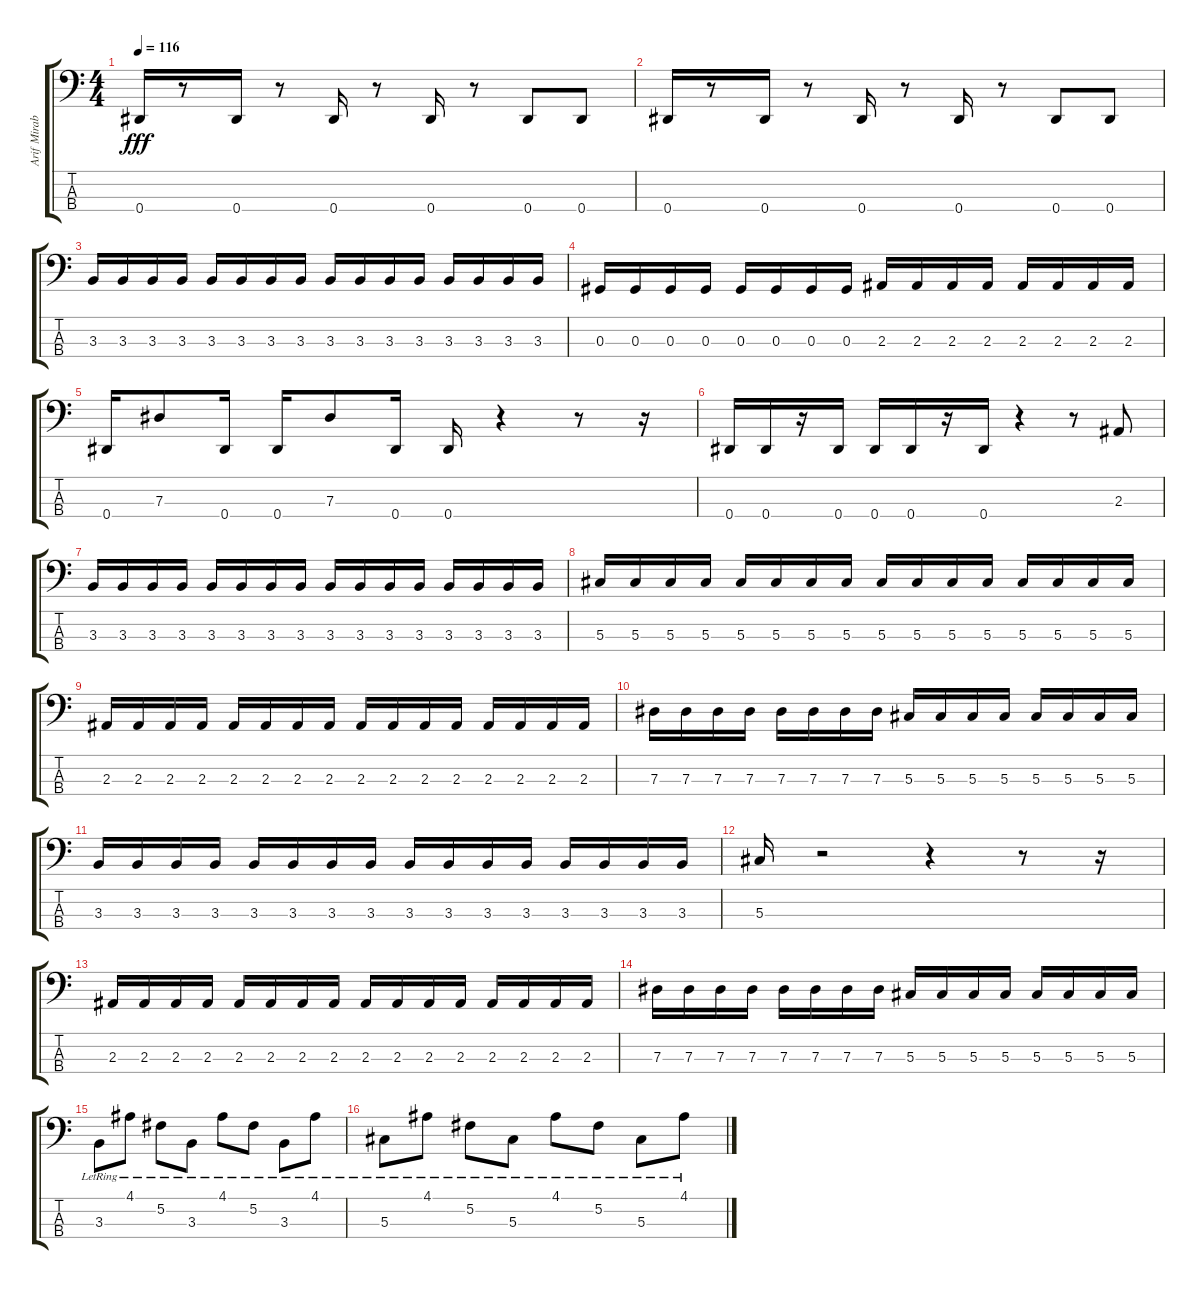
\track ("Arif Mirabdolbaghi" "Arif Mirab") {instrument electricbasspick}
\staff {score tabs}
\tuning (Gb2 Db2 Ab1 Eb1) {hide}
\ts (4 4)
\tempo 116
\clef f4
\ks c
0.4.16{dy fff} r.8 0.4.16 r.8 0.4.16 r.8 0.4.16 r.8 0.4.8 0.4.8 |
0.4.16 r.8 0.4.16 r.8 0.4.16 r.8 0.4.16 r.8 0.4.8 0.4.8 |
3.3.16 3.3.16 3.3.16 3.3.16 3.3.16 3.3.16 3.3.16 3.3.16 3.3.16 3.3.16 3.3.16 3.3.16 3.3.16 3.3.16 3.3.16 3.3.16 |
0.3.16 0.3.16 0.3.16 0.3.16 0.3.16 0.3.16 0.3.16 0.3.16 2.3.16 2.3.16 2.3.16 2.3.16 2.3.16 2.3.16 2.3.16 2.3.16 |
0.4.16 7.3.8 0.4.16 0.4.16 7.3.8 0.4.16 0.4.16 r.4 r.8 r.16 |
0.4.16 0.4.16 r.16 0.4.16 0.4.16 0.4.16 r.16 0.4.16 r.4 r.8 2.3.8 |
3.3.16 3.3.16 3.3.16 3.3.16 3.3.16 3.3.16 3.3.16 3.3.16 3.3.16 3.3.16 3.3.16 3.3.16 3.3.16 3.3.16 3.3.16 3.3.16 |
5.3.16 5.3.16 5.3.16 5.3.16 5.3.16 5.3.16 5.3.16 5.3.16 5.3.16 5.3.16 5.3.16 5.3.16 5.3.16 5.3.16 5.3.16 5.3.16 |
2.3.16 2.3.16 2.3.16 2.3.16 2.3.16 2.3.16 2.3.16 2.3.16 2.3.16 2.3.16 2.3.16 2.3.16 2.3.16 2.3.16 2.3.16 2.3.16 |
7.3.16 7.3.16 7.3.16 7.3.16 7.3.16 7.3.16 7.3.16 7.3.16 5.3.16 5.3.16 5.3.16 5.3.16 5.3.16 5.3.16 5.3.16 5.3.16 |
3.3.16 3.3.16 3.3.16 3.3.16 3.3.16 3.3.16 3.3.16 3.3.16 3.3.16 3.3.16 3.3.16 3.3.16 3.3.16 3.3.16 3.3.16 3.3.16 |
5.3.16 r.2 r.4 r.8 r.16 |
2.3.16 2.3.16 2.3.16 2.3.16 2.3.16 2.3.16 2.3.16 2.3.16 2.3.16 2.3.16 2.3.16 2.3.16 2.3.16 2.3.16 2.3.16 2.3.16 |
7.3.16 7.3.16 7.3.16 7.3.16 7.3.16 7.3.16 7.3.16 7.3.16 5.3.16 5.3.16 5.3.16 5.3.16 5.3.16 5.3.16 5.3.16 5.3.16 |
3.3{lr}.8 4.1{lr}.8 5.2{lr}.8 3.3{lr}.8 4.1{lr}.8 5.2{lr}.8 3.3{lr}.8 4.1{lr}.8 |
5.3{lr}.8 4.1{lr}.8 5.2{lr}.8 5.3{lr}.8 4.1{lr}.8 5.2{lr}.8 5.3{lr}.8 4.1{lr}.8
